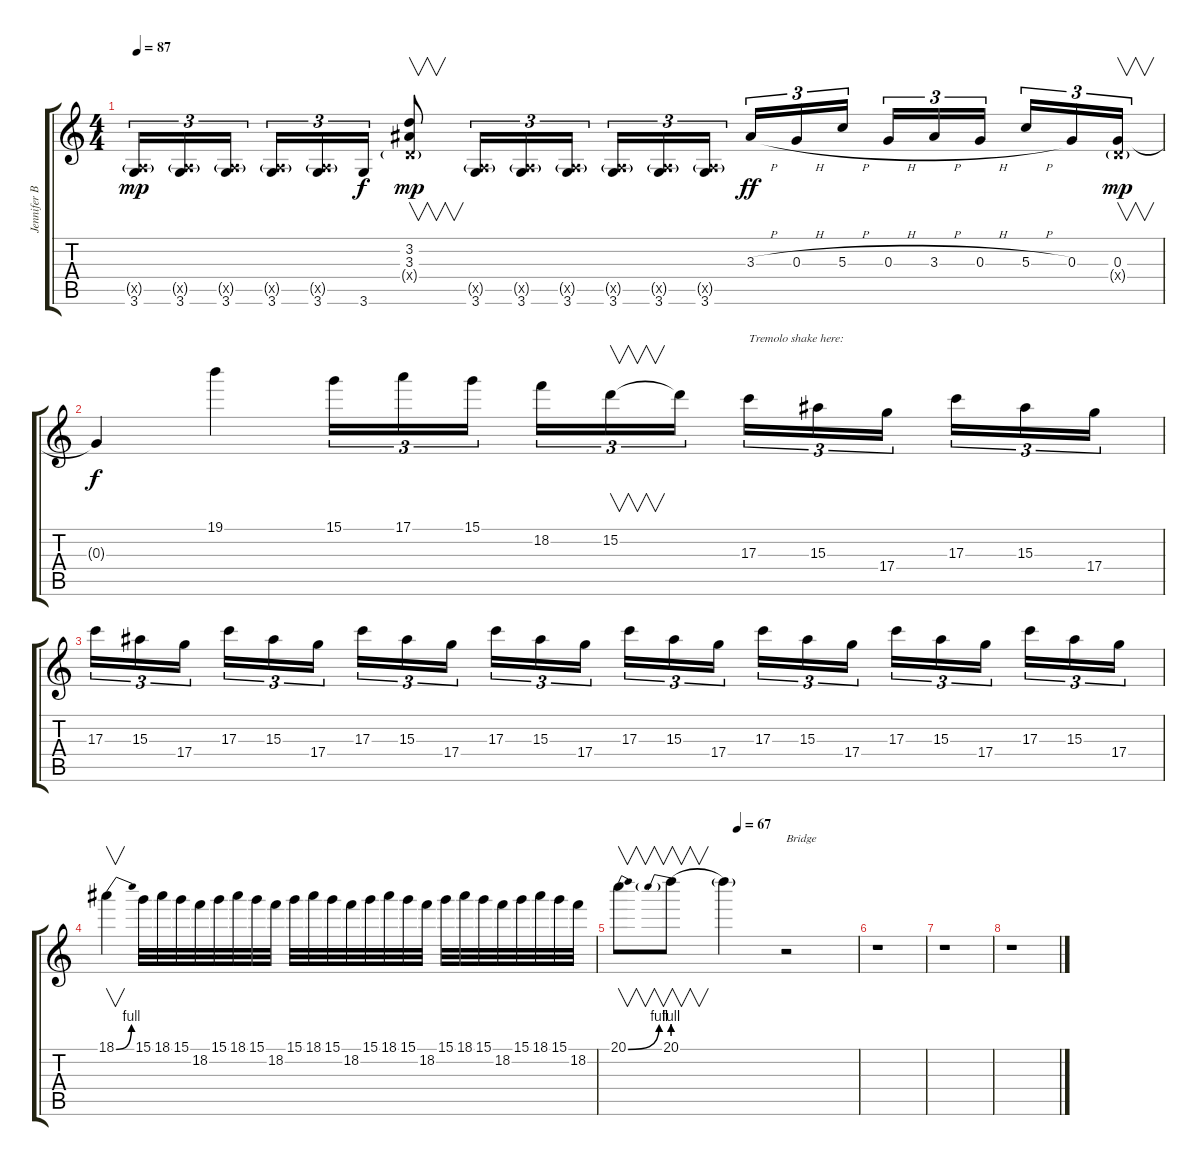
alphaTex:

\track ("Jennifer Batten" "Jennifer B") {instrument distortionguitar}
\staff {score tabs}
\tuning (E4 B3 G3 D3 A2 E2) {hide}
\ts (4 4)
\tempo 87
\clef g2
\ks c
(0.5{g x} 3.6).16{tu (3 2) dy mp} (0.5{g x} 3.6).16{tu (3 2)} (0.5{g x} 3.6).16{tu (3 2)} (0.5{g x} 3.6).16{tu (3 2)} (0.5{g x} 3.6).16{tu (3 2)} 3.6.16{tu (3 2) dy f} (3.2 3.3 0.4{g x}).8{v dy mp} (0.5{g x} 3.6).16{tu (3 2)} (0.5{g x} 3.6).16{tu (3 2)} (0.5{g x} 3.6).16{tu (3 2)} (0.5{g x} 3.6).16{tu (3 2)} (0.5{g x} 3.6).16{tu (3 2)} (0.5{g x} 3.6).16{tu (3 2)} 3.3{h}.16{tu (3 2) dy ff} 0.3{h}.16{tu (3 2)} 5.3{h}.16{tu (3 2)} 0.3{h}.16{tu (3 2)} 3.3{h}.16{tu (3 2)} 0.3{h}.16{tu (3 2)} 5.3{h}.16{tu (3 2)} 0.3.16{tu (3 2)} (0.3 0.4{g x}).16{v tu (3 2) dy mp} |
0.3{t}.4{dy f} 19.1.4 15.1.16{tu (3 2)} 17.1.16{tu (3 2)} 15.1.16{tu (3 2)} 18.2.16{tu (3 2)} 15.2.16{v tu (3 2)} 15.2{t}.16{tu (3 2)} 17.3.16{tu (3 2) txt "Tremolo shake here:"} 15.3.16{tu (3 2)} 17.4.16{tu (3 2)} 17.3.16{tu (3 2)} 15.3.16{tu (3 2)} 17.4.16{tu (3 2)} |
17.3.16{tu (3 2)} 15.3.16{tu (3 2)} 17.4.16{tu (3 2)} 17.3.16{tu (3 2)} 15.3.16{tu (3 2)} 17.4.16{tu (3 2)} 17.3.16{tu (3 2)} 15.3.16{tu (3 2)} 17.4.16{tu (3 2)} 17.3.16{tu (3 2)} 15.3.16{tu (3 2)} 17.4.16{tu (3 2)} 17.3.16{tu (3 2)} 15.3.16{tu (3 2)} 17.4.16{tu (3 2)} 17.3.16{tu (3 2)} 15.3.16{tu (3 2)} 17.4.16{tu (3 2)} 17.3.16{tu (3 2)} 15.3.16{tu (3 2)} 17.4.16{tu (3 2)} 17.3.16{tu (3 2)} 15.3.16{tu (3 2)} 17.4.16{tu (3 2)} |
18.1{be (bend 0 0 60 4)}.4{v} 15.1.32 18.1.32 15.1.32 18.2.32 15.1.32 18.1.32 15.1.32 18.2.32 15.1.32 18.1.32 15.1.32 18.2.32 15.1.32 18.1.32 15.1.32 18.2.32 15.1.32 18.1.32 15.1.32 18.2.32 15.1.32 18.1.32 15.1.32 18.2.32 |
\tempo (67 0.5)
20.1{be (bend 0 0 60 4)}.8{v} 20.1{be (prebend 0 4 60 4)}.8{v} 20.1{t}.4 r.2{txt "Bridge"} |
r.1 |
r.1 |
r.1
